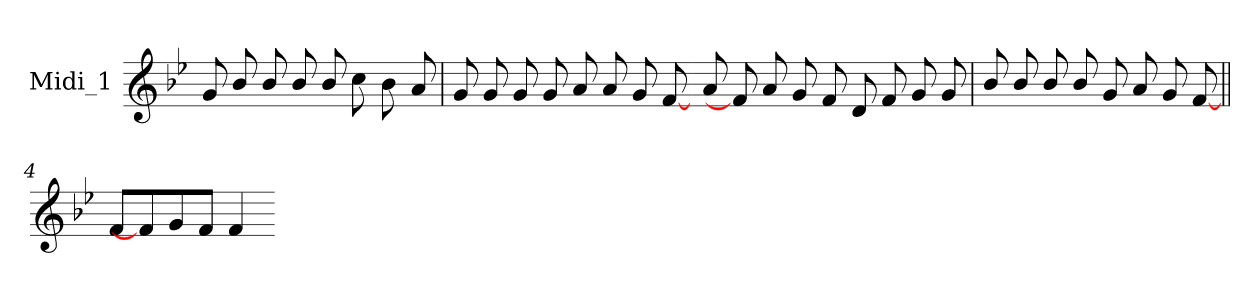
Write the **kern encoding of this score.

**kern
*part1
*staff1
*I"Midi_1
*clefG2
*k[b-e-]
*B-:
=
8g
8b-/
8b-/
8b-/
8b-/
8cc
8b-
8a
=1
8g
8g
8g
8g
8a
8a
8g
[8f
!!LO:LB:g=z
=2-
8a
8f]
8a
8g
8f
8d
8f
8g
8g
=3
8b-/
8b-/
8b-/
8b-/
8g
8a
8g
[8f
=4||
8f
8f]
8g
8fJ
4f
=-
*-
